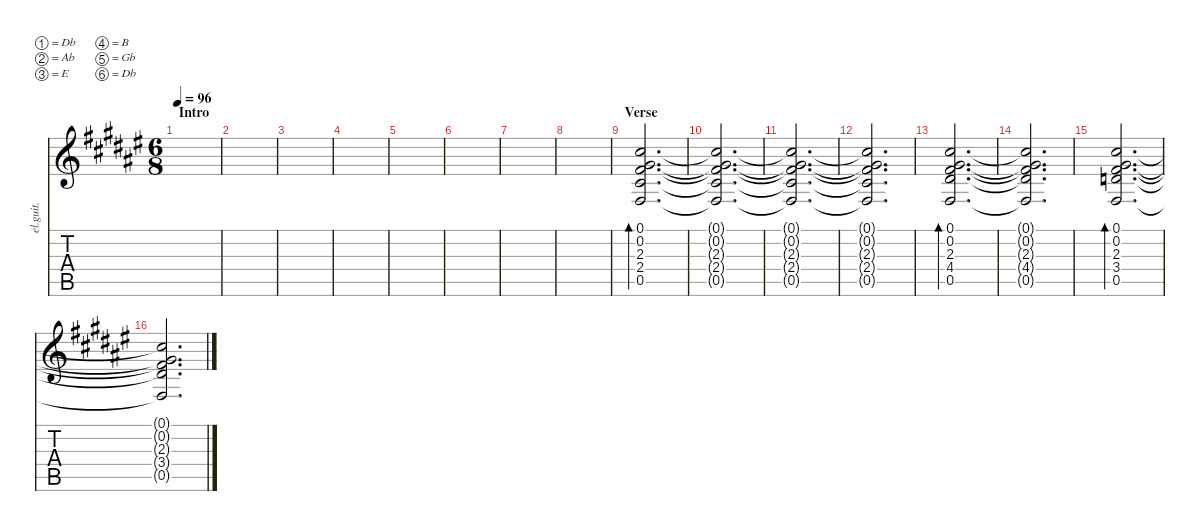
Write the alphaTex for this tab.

\defaultSystemsLayout 4
\hideDynamics
\bracketExtendMode nobrackets
\otherSystemsTrackNameOrientation horizontal
\track ("Guitar 2" "el.guit.") {mute instrument electricguitarclean}
\staff {score tabs}
\tuning (Db4 Ab3 E3 B2 Gb2 Db2)
\ts (6 8)
\beaming (8 3 3)
\section ("" "Intro")
\tempo 96
\clef g2
\ks f#
|
|
|
|
|
|
|
|
\section ("" "Verse")
(0.5{acc #} 2.4{acc #} 2.3{acc #} 0.2{acc #} 0.1{acc #}).2{d bd 348 beam Up} |
(0.5{t acc #} 2.4{t acc #} 2.3{t acc #} 0.2{t acc #} 0.1{t acc #}).2{d beam Up} |
(0.5{t acc #} 2.4{t acc #} 2.3{t acc #} 0.2{t acc #} 0.1{t acc #}).2{d beam Up} |
(0.5{t acc #} 2.4{t acc #} 2.3{t acc #} 0.2{t acc #} 0.1{t acc #}).2{d beam Up} |
(0.5{acc #} 4.4{acc #} 2.3{acc #} 0.2{acc #} 0.1{acc #}).2{d bd 347 beam Up} |
(0.5{t acc #} 4.4{t acc #} 2.3{t acc #} 0.2{t acc #} 0.1{t acc #}).2{d beam Up} |
(0.5{acc #} 2.3{acc #} 0.2{acc #} 0.1{acc #} 3.4{acc forcenatural}).2{d bd 282 beam Up} |
(0.5{t acc #} 2.3{t acc #} 0.2{t acc #} 0.1{t acc #} 3.4{t acc forcenatural}).2{d beam Up}
